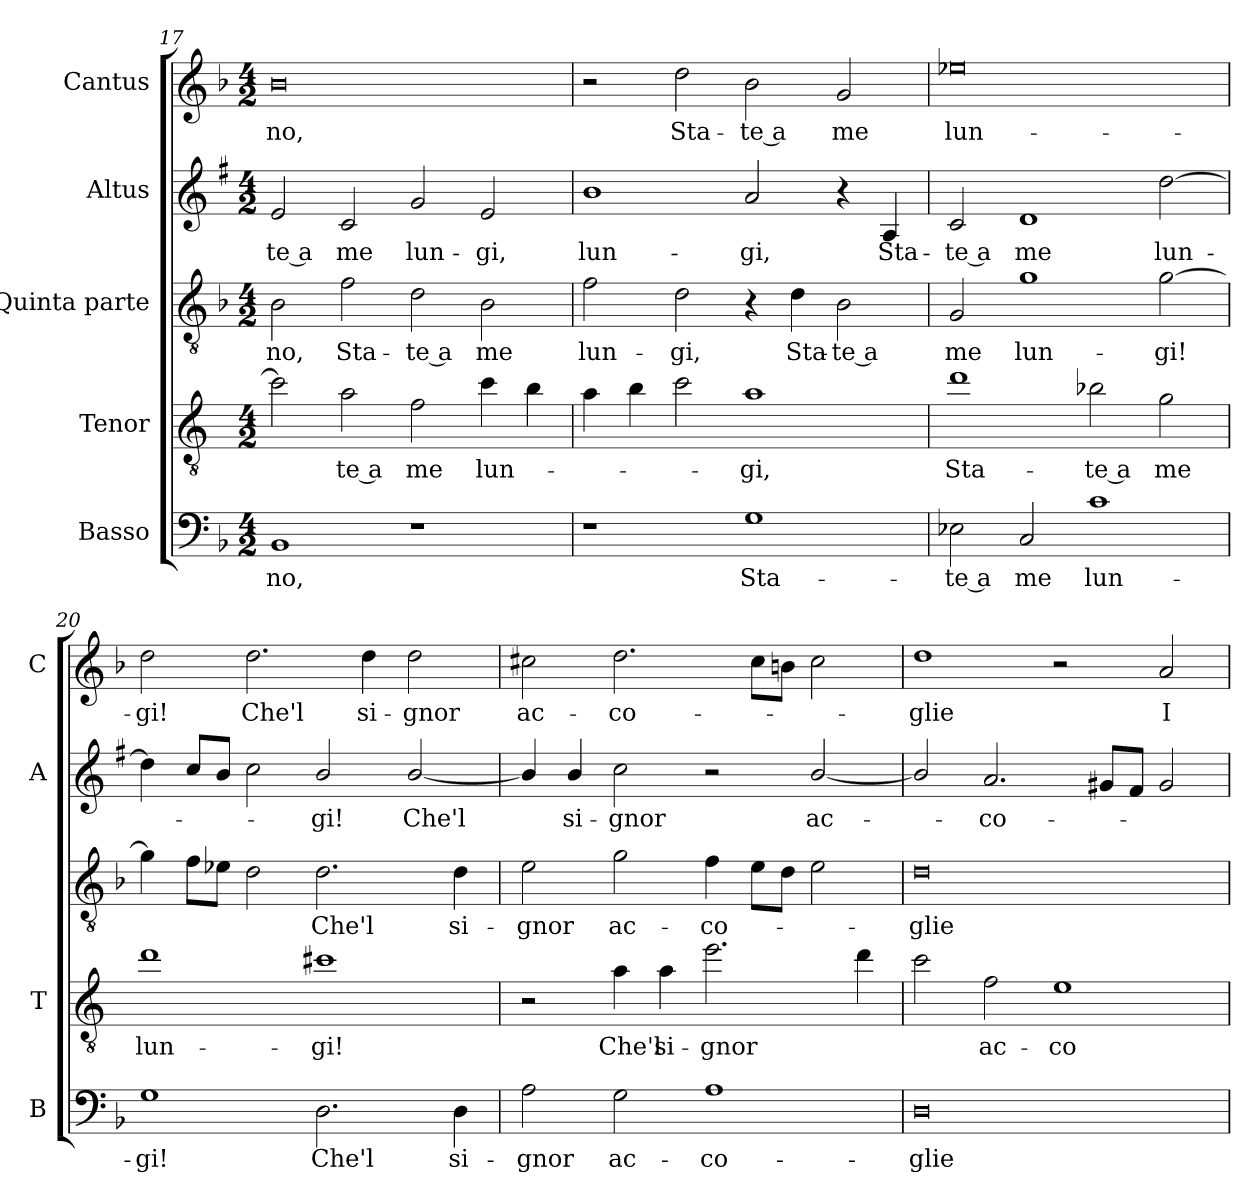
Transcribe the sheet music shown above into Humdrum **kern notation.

**kern	**text	**kern	**text	**kern	**text	**kern	**text	**kern	**text
*part5	*part5	*part4	*part4	*part3	*part3	*part2	*part2	*part1	*part1
*staff5	*staff5	*staff4	*staff4	*staff3	*staff3	*staff2	*staff2	*staff1	*staff1
*I"Basso	*	*I"Tenor	*	*I"Quinta parte	*	*I"Altus	*	*I"Cantus	*
*I'B	*	*I'T	*	*	*	*I'A	*	*I'C	*
*clefF4	*	*clefGv2	*	*clefGv2	*	*clefG2	*	*clefG2	*
*	*	*ITrd4c7	*	*	*	*ITrd1c2	*	*	*
*k[b-]	*	*k[b-]	*	*k[b-]	*	*k[b-]	*	*k[b-]	*
*F:	*	*F:	*	*F:	*	*F:	*	*F:	*
*M4/2	*	*M4/2	*	*M4/2	*	*M4/2	*	*M4/2	*
=17	=17	=17	=17	=17	=17	=17	=17	=17	=17
!	!LO:LY:b	!	!	!	!LO:LY:b	!	!LO:LY:b	!	!LO:LY:b
1BB-	-no,	2f\]	.	2B-\	-no,	2d/	-te a	0b-	-no,
!	!	!	!LO:LY:b	!	!LO:LY:b	!	!LO:LY:b	!	!
.	.	2d\	-te a	2f\	Sta-	2B-/	me	.	.
!	!	!	!LO:LY:b	!	!LO:LY:b	!	!LO:LY:b	!	!
1r	.	2B-\	me	2d\	-te a	2f/	lun-	.	.
!	!	!	!LO:LY:b	!	!LO:LY:b	!	!LO:LY:b	!	!
.	.	4f\	lun-	2B-\	me	2d/	-gi,	.	.
.	.	4e\	.	.	.	.	.	.	.
=18	=18	=18	=18	=18	=18	=18	=18	=18	=18
!	!	!	!	!	!LO:LY:b	!	!LO:LY:b	!	!
1r	.	4d\	.	2f\	lun-	1a	lun-	2r	.
.	.	4e\	.	.	.	.	.	.	.
!	!	!	!	!	!LO:LY:b	!	!	!	!LO:LY:b
.	.	2f\	.	2d\	-gi,	.	.	2dd\	Sta-
!	!LO:LY:b	!	!LO:LY:b	!	!	!	!LO:LY:b	!	!LO:LY:b
1G	Sta-	1d	-gi,	4r	.	2g/	-gi,	2b-\	-te a
!	!	!	!	!	!LO:LY:b	!	!	!	!
.	.	.	.	4d\	Sta-	.	.	.	.
!	!	!	!	!	!LO:LY:b	!	!	!	!LO:LY:b
.	.	.	.	2B-\	-te a	4r	.	2g/	me
!	!	!	!	!	!	!	!LO:LY:b	!	!
.	.	.	.	.	.	4G/	Sta-	.	.
!!LO:LB:g=z
=19	=19	=19	=19	=19	=19	=19	=19	=19	=19
!	!LO:LY:b	!	!LO:LY:b	!	!LO:LY:b	!	!LO:LY:b	!	!LO:LY:b
2E-X\	-te a	1g	Sta-	2G/	me	2B-/	-te a	0ee-X	lun-
!	!LO:LY:b	!	!	!	!LO:LY:b	!	!LO:LY:b	!	!
2C/	me	.	.	1g	lun-	1c	me	.	.
!	!LO:LY:b	!	!LO:LY:b	!	!	!	!	!	!
1c	lun-	2e-X\	-te a	.	.	.	.	.	.
!	!	!	!LO:LY:b	!	!LO:LY:b	!	!LO:LY:b	!	!
.	.	2c\	me	[2g\	-gi!	[2cc\	lun-	.	.
=20	=20	=20	=20	=20	=20	=20	=20	=20	=20
!	!LO:LY:b	!	!LO:LY:b	!	!	!	!	!	!LO:LY:b
1G	-gi!	1g	lun-	4g\]	.	4cc\]	.	2dd\	-gi!
.	.	.	.	8f\L	.	8b-/L	.	.	.
.	.	.	.	8e-X\J	.	8a/J	.	.	.
!	!	!	!	!	!	!	!	!	!LO:LY:b
.	.	.	.	2d\	.	2b-\	.	2.dd\	Che'l
!	!LO:LY:b	!	!LO:LY:b	!	!LO:LY:b	!	!LO:LY:b	!	!
2.D\	Che'l	1f#X	-gi!	2.d\	Che'l	2a/	-gi!	.	.
!	!	!	!	!	!	!	!	!	!LO:LY:b
.	.	.	.	.	.	.	.	4dd\	si-
!	!	!	!	!	!	!	!LO:LY:b	!	!LO:LY:b
.	.	.	.	.	.	[2a/	Che'l	2dd\	-gnor
!	!LO:LY:b	!	!	!	!LO:LY:b	!	!	!	!
4D\	si-	.	.	4d\	si-	.	.	.	.
=21	=21	=21	=21	=21	=21	=21	=21	=21	=21
!	!LO:LY:b	!	!	!	!LO:LY:b	!	!	!	!LO:LY:b
2A\	-gnor	2r	.	2e\	-gnor	4a/]	.	2cc#X\	ac-
!	!	!	!	!	!	!	!LO:LY:b	!	!
.	.	.	.	.	.	4a/	si-	.	.
!	!LO:LY:b	!	!LO:LY:b	!	!LO:LY:b	!	!LO:LY:b	!	!LO:LY:b
2G\	ac-	4d\	Che'l	2g\	ac-	2b-\	-gnor	2.dd\	-co-
!	!	!	!LO:LY:b	!	!	!	!	!	!
.	.	4d\	si-	.	.	.	.	.	.
!	!LO:LY:b	!	!LO:LY:b	!	!LO:LY:b	!	!	!	!
1A	-co-	2.a\	-gnor	4f\	-co-	2r	.	.	.
.	.	.	.	8e\L	.	.	.	8cc#\L	.
.	.	.	.	8d\J	.	.	.	8bn\J	.
!	!	!	!	!	!	!	!LO:LY:b	!	!
.	.	.	.	2e\	.	[2a/	ac-	2cc#\	.
.	.	4g\	.	.	.	.	.	.	.
=22	=22	=22	=22	=22	=22	=22	=22	=22	=22
!	!LO:LY:b	!	!	!	!LO:LY:b	!	!	!	!LO:LY:b
0D	-glie	2f\	.	0d	-glie	2a/]	.	1dd	-glie
!	!	!	!LO:LY:b	!	!	!	!LO:LY:b	!	!
.	.	2B-\	ac-	.	.	2.g/	-co-	.	.
!	!	!	!LO:LY:b	!	!	!	!	!	!
.	.	1A	-co-	.	.	.	.	2r	.
.	.	.	.	.	.	8f#X/L	.	.	.
.	.	.	.	.	.	8e/J	.	.	.
!	!	!	!	!	!	!	!	!	!LO:LY:b
.	.	.	.	.	.	2f#/	.	2a/	I
=	=	=	=	=	=	=	=	=	=
*-	*-	*-	*-	*-	*-	*-	*-	*-	*-
